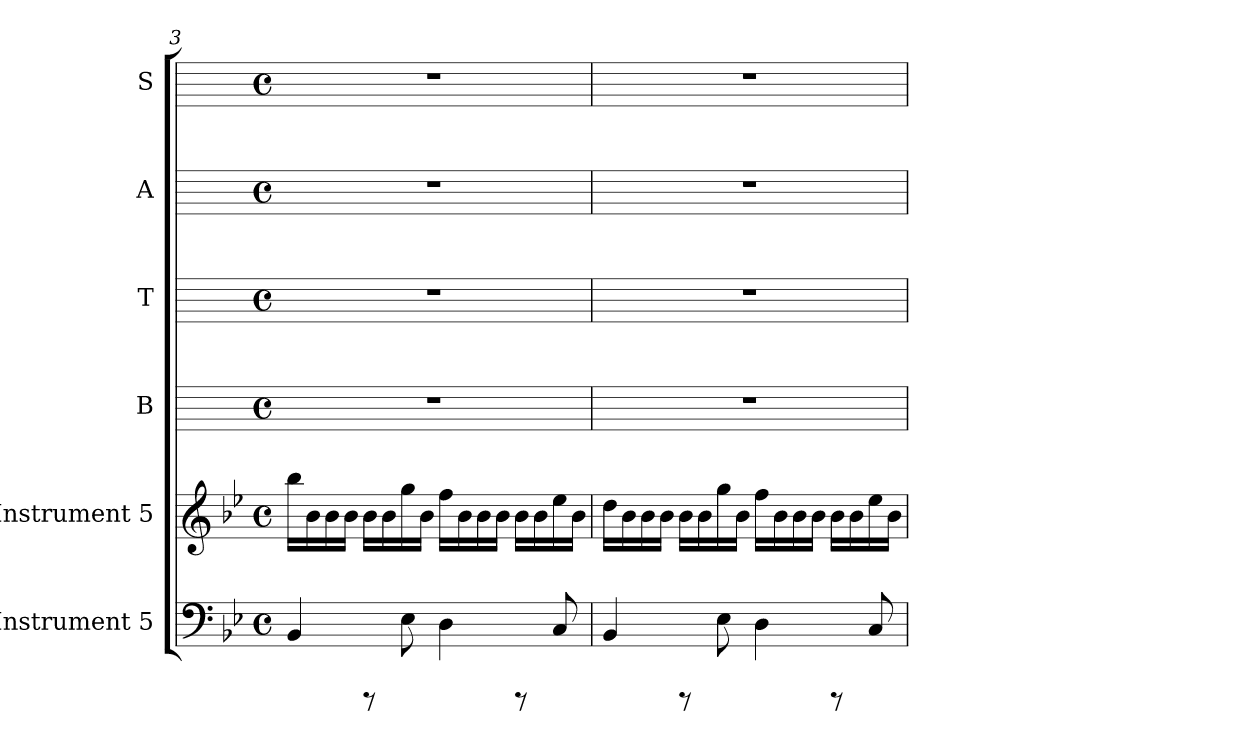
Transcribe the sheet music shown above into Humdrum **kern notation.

**kern	**kern	**kern	**kern	**kern	**kern
*part6	*part5	*part4	*part3	*part2	*part1
*staff6	*staff5	*staff4	*staff3	*staff2	*staff1
*I"Instrument 5	*I"Instrument 5	*I"B	*I"T	*I"A	*I"S
*	*	*I'B	*I'T	*I'A	*I'S
*clefF4	*clefG2	*	*	*	*
*k[b-e-]	*k[b-e-]	*k[]	*k[]	*k[]	*k[]
*B-:	*B-:	*C:	*C:	*C:	*C:
*M4/4	*M4/4	*M4/4	*M4/4	*M4/4	*M4/4
*met(c)	*met(c)	*met(c)	*met(c)	*met(c)	*met(c)
=3	=3	=3	=3	=3	=3
4BB-/	16bb-\L	1r	1r	1r	1r
.	16b-\	.	.	.	.
.	16b-\	.	.	.	.
.	16b-\J	.	.	.	.
8rCCC	16b-\L	.	.	.	.
.	16b-\	.	.	.	.
8E-\	16gg\	.	.	.	.
.	16b-\J	.	.	.	.
4D\	16ff\L	.	.	.	.
.	16b-\	.	.	.	.
.	16b-\	.	.	.	.
.	16b-\J	.	.	.	.
8rCCC	16b-\L	.	.	.	.
.	16b-\	.	.	.	.
8C/	16ee-\	.	.	.	.
.	16b-\J	.	.	.	.
=4	=4	=4	=4	=4	=4
4BB-/	16dd\L	1r	1r	1r	1r
.	16b-\	.	.	.	.
.	16b-\	.	.	.	.
.	16b-\J	.	.	.	.
8rCCC	16b-\L	.	.	.	.
.	16b-\	.	.	.	.
8E-\	16gg\	.	.	.	.
.	16b-\J	.	.	.	.
4D\	16ff\L	.	.	.	.
.	16b-\	.	.	.	.
.	16b-\	.	.	.	.
.	16b-\J	.	.	.	.
8rCCC	16b-\L	.	.	.	.
.	16b-\	.	.	.	.
8C/	16ee-\	.	.	.	.
.	16b-\J	.	.	.	.
=	=	=	=	=	=
*-	*-	*-	*-	*-	*-
